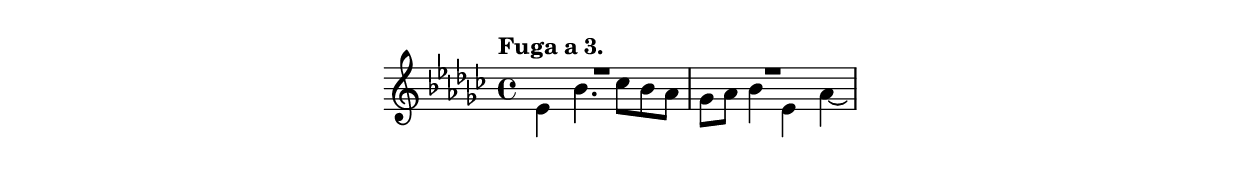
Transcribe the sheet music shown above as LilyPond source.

\include "indice.ily"
\version "2.15.33"
\new Staff \relative f {
  \time 4/4
  \clef treble
  \key es \minor
  \tempo "Fuga a 3."
  <<
    \new Voice {
      \voiceOne  R1*2 }
    \new Voice {
      \voiceTwo
      es'4 bes'4. ces8 bes aes
      ges8 aes bes4 es,4 aes\laissezVibrer
    }
  >>
}